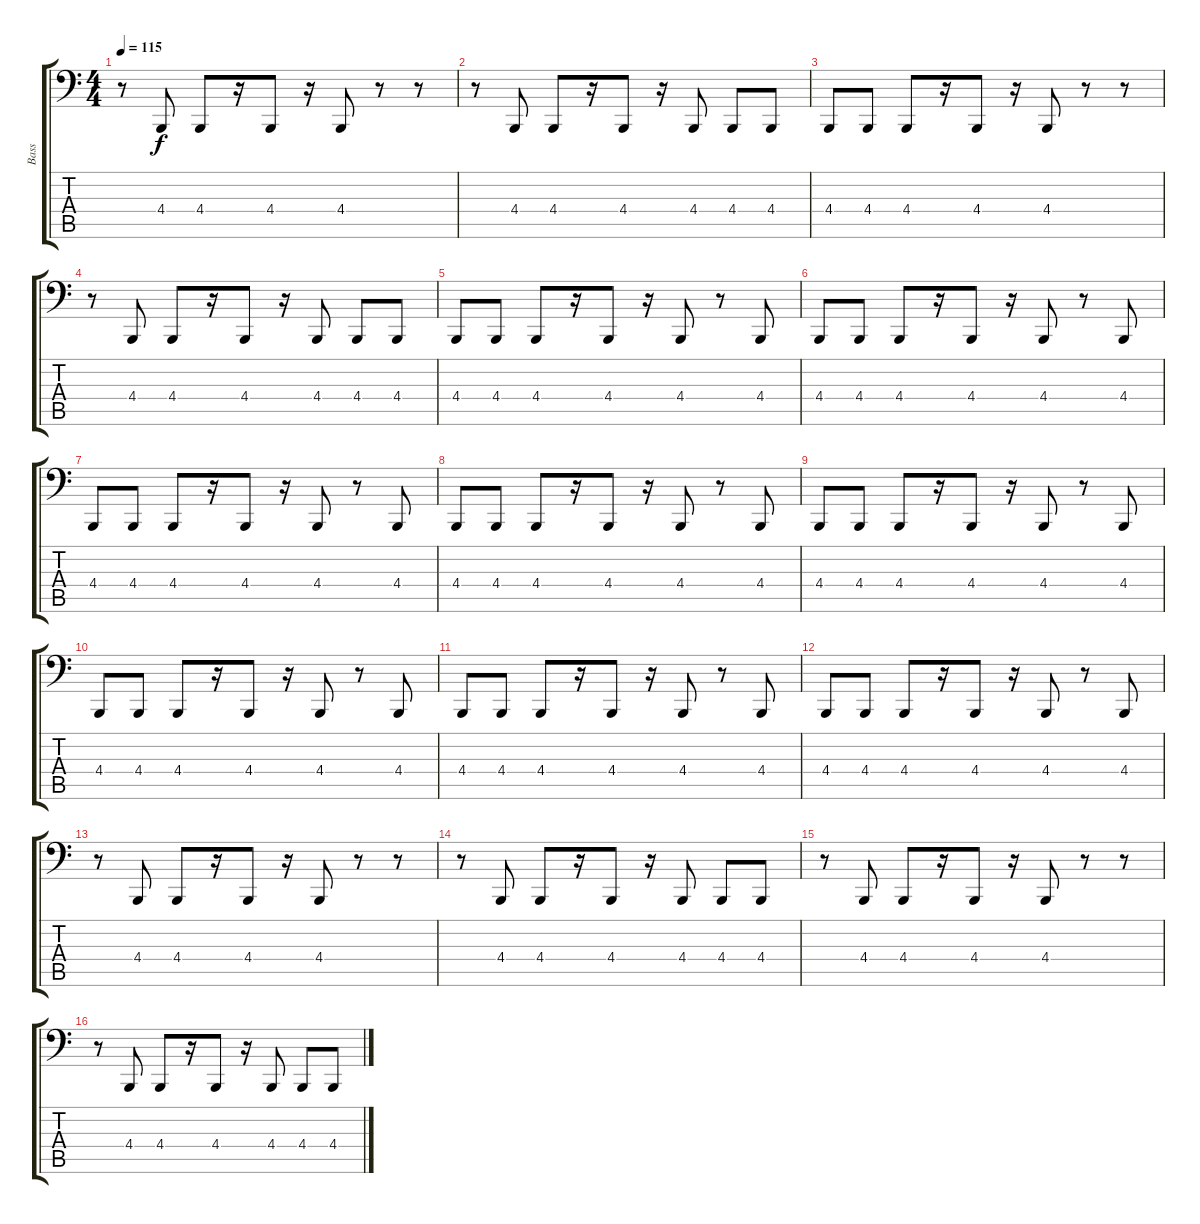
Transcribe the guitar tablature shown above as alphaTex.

\track ("Bass" "Bass") {instrument lead8bassandlead}
\staff {score tabs}
\tuning (A2 E2 C2 G1 D1 A0) {hide}
\ts (4 4)
\tempo 115
\clef f4
\ks c
r.8{dy f} 4.4.8 4.4.8 r.16 4.4.8 r.16 4.4.8 r.8 r.8 |
r.8 4.4.8 4.4.8 r.16 4.4.8 r.16 4.4.8 4.4.8 4.4.8 |
4.4.8 4.4.8 4.4.8 r.16 4.4.8 r.16 4.4.8 r.8 r.8 |
r.8 4.4.8 4.4.8 r.16 4.4.8 r.16 4.4.8 4.4.8 4.4.8 |
4.4.8 4.4.8 4.4.8 r.16 4.4.8 r.16 4.4.8 r.8 4.4.8 |
4.4.8 4.4.8 4.4.8 r.16 4.4.8 r.16 4.4.8 r.8 4.4.8 |
4.4.8 4.4.8 4.4.8 r.16 4.4.8 r.16 4.4.8 r.8 4.4.8 |
4.4.8 4.4.8 4.4.8 r.16 4.4.8 r.16 4.4.8 r.8 4.4.8 |
4.4.8 4.4.8 4.4.8 r.16 4.4.8 r.16 4.4.8 r.8 4.4.8 |
4.4.8 4.4.8 4.4.8 r.16 4.4.8 r.16 4.4.8 r.8 4.4.8 |
4.4.8 4.4.8 4.4.8 r.16 4.4.8 r.16 4.4.8 r.8 4.4.8 |
4.4.8 4.4.8 4.4.8 r.16 4.4.8 r.16 4.4.8 r.8 4.4.8 |
r.8 4.4.8 4.4.8 r.16 4.4.8 r.16 4.4.8 r.8 r.8 |
r.8 4.4.8 4.4.8 r.16 4.4.8 r.16 4.4.8 4.4.8 4.4.8 |
r.8 4.4.8 4.4.8 r.16 4.4.8 r.16 4.4.8 r.8 r.8 |
r.8 4.4.8 4.4.8 r.16 4.4.8 r.16 4.4.8 4.4.8 4.4.8
